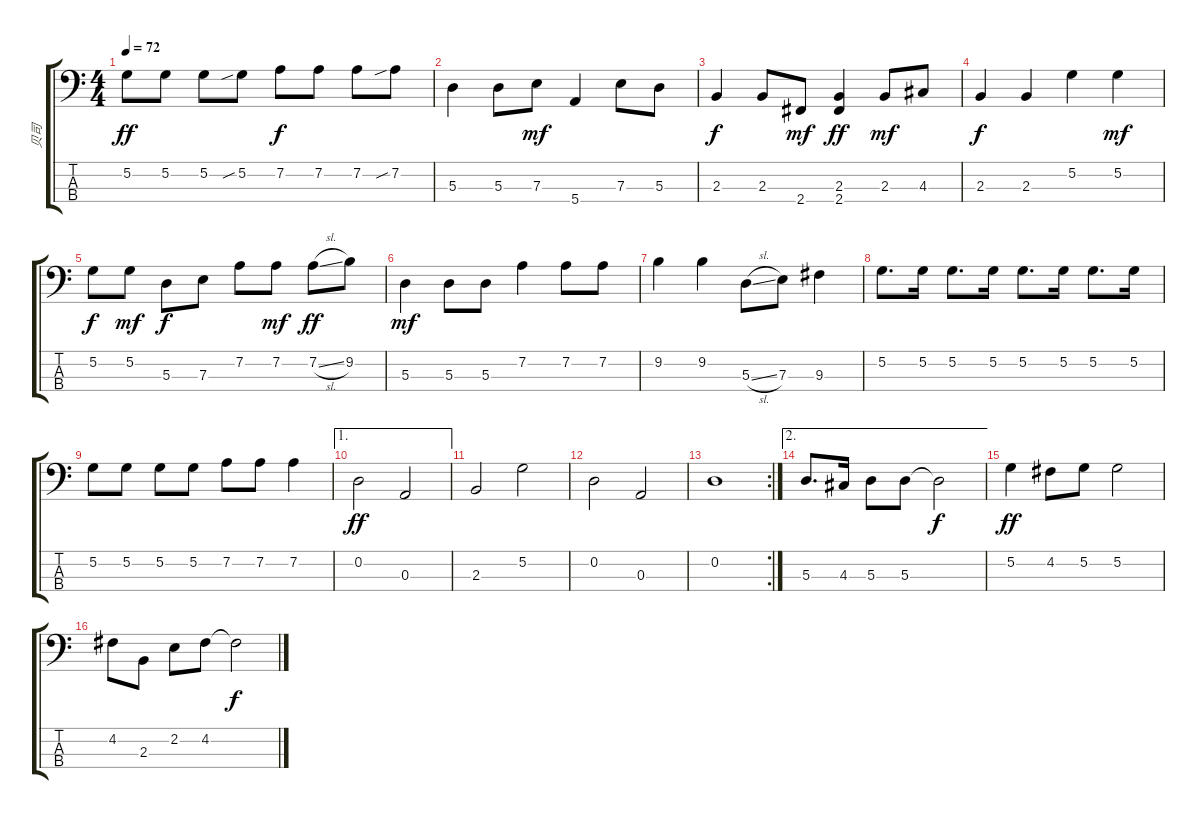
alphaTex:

\track ("贝司" "贝司") {instrument electricbassfinger}
\staff {score tabs}
\tuning (G2 D2 A1 E1) {hide}
\ts (4 4)
\tempo 72
\clef f4
\ks c
5.2.8{dy ff} 5.2.8 5.2.8 5.2{sib}.8 7.2.8{dy f} 7.2.8 7.2.8 7.2{sib}.8 |
5.3.4 5.3.8 7.3.8{dy mf} 5.4.4 7.3.8 5.3.8 |
2.3.4{dy f} 2.3.8 2.4.8{dy mf} (2.3 2.4).4{dy ff} 2.3.8{dy mf} 4.3.8 |
2.3.4{dy f} 2.3.4 5.2.4 5.2.4{dy mf} |
5.2.8{dy f} 5.2.8{dy mf} 5.3.8{dy f} 7.3.8 7.2.8 7.2.8{dy mf} 7.2{sl}.8{dy ff} 9.2.8 |
5.3.4{dy mf} 5.3.8 5.3.8 7.2.4 7.2.8 7.2.8 |
9.2.4 9.2.4 5.3{sl}.8 7.3.8 9.3.4 |
5.2.8{d} 5.2.16 5.2.8{d} 5.2.16 5.2.8{d} 5.2.16 5.2.8{d} 5.2.16 |
5.2.8 5.2.8 5.2.8 5.2.8 7.2.8 7.2.8 7.2.4 |
\ae 1
0.2.2{dy ff} 0.3.2 |
2.3.2 5.2.2 |
0.2.2 0.3.2 |
\rc 2
0.2.1 |
\ae 2
5.3.8{d} 4.3.16 5.3.8 5.3.8 5.3{t}.2{dy f} |
5.2.4{dy ff} 4.2.8 5.2.8 5.2.2 |
4.2.8 2.3.8 2.2.8 4.2.8 4.2{t}.2{dy f}
